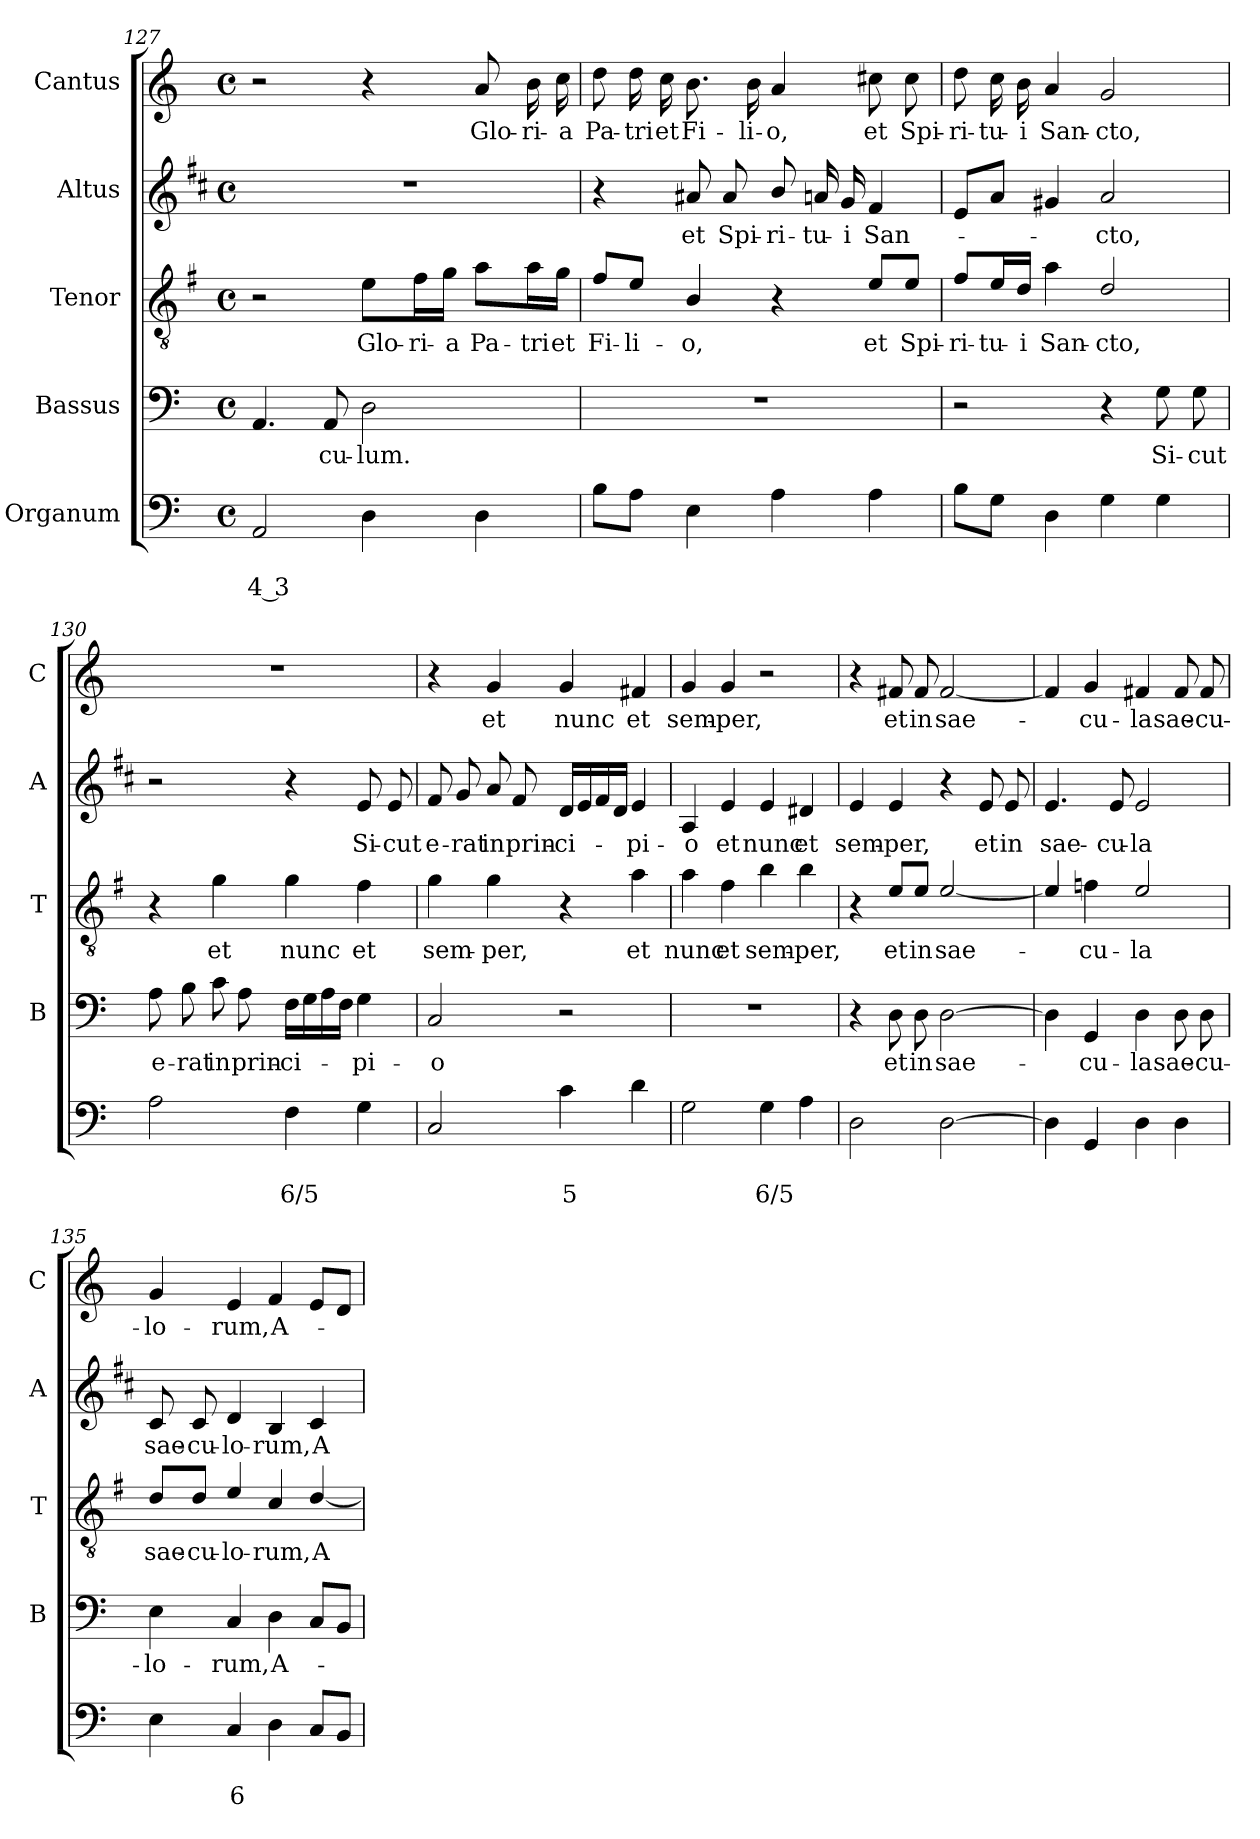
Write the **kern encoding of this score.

**kern	**text	**text	**kern	**text	**kern	**text	**kern	**text	**kern	**text
*part5	*part5	*part5	*part4	*part4	*part3	*part3	*part2	*part2	*part1	*part1
*staff5	*staff5	*staff5	*staff4	*staff4	*staff3	*staff3	*staff2	*staff2	*staff1	*staff1
*I"Organum	*	*	*I"Bassus	*	*I"Tenor	*	*I"Altus	*	*I"Cantus	*
*	*	*	*I'B	*	*I'T	*	*I'A	*	*I'C	*
!!LO:PB:g=z
*clefF4	*	*	*clefF4	*	*clefGv2	*	*clefG2	*	*clefG2	*
*	*	*	*	*	*ITrd4c7	*	*ITrd1c2	*	*	*
*k[]	*	*	*k[]	*	*k[]	*	*k[]	*	*k[]	*
*C:	*	*	*C:	*	*C:	*	*C:	*	*C:	*
*M4/4	*	*	*M4/4	*	*M4/4	*	*M4/4	*	*M4/4	*
*met(c)	*	*	*met(c)	*	*met(c)	*	*met(c)	*	*met(c)	*
=127	=127	=127	=127	=127	=127	=127	=127	=127	=127	=127
!	!	!LO:LY:b	!	!	!	!	!	!	!	!
2AA/	.	4 3	4.AA/	.	2r	.	1r	.	2r	.
!	!	!	!	!LO:LY:b	!	!	!	!	!	!
.	.	.	8AA/	-cu-	.	.	.	.	.	.
!	!	!	!	!LO:LY:b	!	!LO:LY:b	!	!	!	!
4D\	.	.	2D\	-lum.	8A\L	Glo-	.	.	4r	.
!	!	!	!	!	!	!LO:LY:b	!	!	!	!
.	.	.	.	.	16B\L	-ri-	.	.	.	.
!	!	!	!	!	!	!LO:LY:b	!	!	!	!
.	.	.	.	.	16c\JJ	-a	.	.	.	.
!	!	!	!	!	!	!LO:LY:b	!	!	!	!LO:LY:b
4D\	.	.	.	.	8d\L	Pa-	.	.	8a/	Glo-
!	!	!	!	!	!	!LO:LY:b	!	!	!	!LO:LY:b
.	.	.	.	.	16d\L	-tri	.	.	16b\	-ri-
!	!	!	!	!	!	!LO:LY:b	!	!	!	!LO:LY:b
.	.	.	.	.	16c\JJ	et	.	.	16cc\	-a
=128	=128	=128	=128	=128	=128	=128	=128	=128	=128	=128
!	!	!	!	!	!	!LO:LY:b	!	!	!	!LO:LY:b
8B\L	.	.	1r	.	8B/L	Fi-	4r	.	8dd\	Pa-
!	!	!	!	!	!	!LO:LY:b	!	!	!	!LO:LY:b
8A\J	.	.	.	.	8A/J	-li-	.	.	16dd\	-tri
!	!	!	!	!	!	!	!	!	!	!LO:LY:b
.	.	.	.	.	.	.	.	.	16cc\	et
!	!	!	!	!	!	!LO:LY:b	!	!LO:LY:b	!	!LO:LY:b
4E\	.	.	.	.	4E/	-o,	8g#X/	et	8.b\	Fi-
!	!	!	!	!	!	!	!	!LO:LY:b	!	!
.	.	.	.	.	.	.	8g#/	Spi-	.	.
!	!	!	!	!	!	!	!	!	!	!LO:LY:b
.	.	.	.	.	.	.	.	.	16b\	-li-
!	!	!	!	!	!	!	!	!LO:LY:b	!	!LO:LY:b
4A\	.	.	.	.	4r	.	8a/	-ri-	4a/	-o,
!	!	!	!	!	!	!	!	!LO:LY:b	!	!
.	.	.	.	.	.	.	16gn/	-tu-	.	.
!	!	!	!	!	!	!	!	!LO:LY:b	!	!
.	.	.	.	.	.	.	16f/	-i	.	.
!	!	!	!	!	!	!LO:LY:b	!	!LO:LY:b	!	!LO:LY:b
4A\	.	.	.	.	8A/L	et	4e/	San-	8cc#X\	et
!	!	!	!	!	!	!LO:LY:b	!	!	!	!LO:LY:b
.	.	.	.	.	8A/J	Spi-	.	.	8cc#\	Spi-
=129	=129	=129	=129	=129	=129	=129	=129	=129	=129	=129
!	!	!	!	!	!	!LO:LY:b	!	!	!	!LO:LY:b
8B\L	.	.	2r	.	8B/L	-ri-	8d/L	.	8dd\	-ri-
!	!	!	!	!	!	!LO:LY:b	!	!	!	!LO:LY:b
8G\J	.	.	.	.	16A/L	-tu-	8g/J	.	16cc\	-tu-
!	!	!	!	!	!	!LO:LY:b	!	!	!	!LO:LY:b
.	.	.	.	.	16G/JJ	-i	.	.	16b\	-i
!	!	!	!	!	!	!LO:LY:b	!	!	!	!LO:LY:b
4D\	.	.	.	.	4d\	San-	4f#X/	.	4a/	San-
!	!	!	!	!	!	!LO:LY:b	!	!LO:LY:b	!	!LO:LY:b
4G\	.	.	4r	.	2G/	-cto,	2g/	-cto,	2g/	-cto,
!	!	!	!	!LO:LY:b	!	!	!	!	!	!
4G\	.	.	8G\	Si-	.	.	.	.	.	.
!	!	!	!	!LO:LY:b	!	!	!	!	!	!
.	.	.	8G\	-cut	.	.	.	.	.	.
=130	=130	=130	=130	=130	=130	=130	=130	=130	=130	=130
!	!	!	!	!LO:LY:b	!	!	!	!	!	!
2A\	.	.	8A\	e-	4r	.	2r	.	1r	.
!	!	!	!	!LO:LY:b	!	!	!	!	!	!
.	.	.	8B\	-rat	.	.	.	.	.	.
!	!	!	!	!LO:LY:b	!	!LO:LY:b	!	!	!	!
.	.	.	8c\	in	4c\	et	.	.	.	.
!	!	!	!	!LO:LY:b	!	!	!	!	!	!
.	.	.	8A\	prin-	.	.	.	.	.	.
!	!	!LO:LY:b	!	!LO:LY:b	!	!LO:LY:b	!	!	!	!
4F\	.	6/5	16F\LL	-ci-	4c\	nunc	4r	.	.	.
.	.	.	16G\	.	.	.	.	.	.	.
.	.	.	16A\	.	.	.	.	.	.	.
.	.	.	16F\JJ	.	.	.	.	.	.	.
!	!	!	!	!LO:LY:b	!	!LO:LY:b	!	!LO:LY:b	!	!
4G\	.	.	4G\	-pi-	4B\	et	8d/	Si-	.	.
!	!	!	!	!	!	!	!	!LO:LY:b	!	!
.	.	.	.	.	.	.	8d/	-cut	.	.
!!LO:LB:g=z
=131	=131	=131	=131	=131	=131	=131	=131	=131	=131	=131
!	!	!	!	!LO:LY:b	!	!LO:LY:b	!	!LO:LY:b	!	!
2C/	.	.	2C/	-o	4c\	sem-	8e/	e-	4r	.
!	!	!	!	!	!	!	!	!LO:LY:b	!	!
.	.	.	.	.	.	.	8f/	-rat	.	.
!	!	!	!	!	!	!LO:LY:b	!	!LO:LY:b	!	!LO:LY:b
.	.	.	.	.	4c\	-per,	8g/	in	4g/	et
!	!	!	!	!	!	!	!	!LO:LY:b	!	!
.	.	.	.	.	.	.	8e/	prin-	.	.
!	!	!LO:LY:b	!	!	!	!	!	!LO:LY:b	!	!LO:LY:b
4c\	.	5	2r	.	4r	.	16c/LL	-ci-	4g/	nunc
.	.	.	.	.	.	.	16d/	.	.	.
.	.	.	.	.	.	.	16e/	.	.	.
.	.	.	.	.	.	.	16c/JJ	.	.	.
!	!	!	!	!	!	!LO:LY:b	!	!LO:LY:b	!	!LO:LY:b
4d\	.	.	.	.	4d\	et	4d/	-pi-	4f#X/	et
=132	=132	=132	=132	=132	=132	=132	=132	=132	=132	=132
!	!	!	!	!	!	!LO:LY:b	!	!LO:LY:b	!	!LO:LY:b
2G\	.	.	1r	.	4d\	nunc	4G/	-o	4g/	sem-
!	!	!	!	!	!	!LO:LY:b	!	!LO:LY:b	!	!LO:LY:b
.	.	.	.	.	4B\	et	4d/	et	4g/	-per,
!	!	!LO:LY:b	!	!	!	!LO:LY:b	!	!LO:LY:b	!	!
4G\	.	6/5	.	.	4e\	sem-	4d/	nunc	2r	.
!	!	!	!	!	!	!LO:LY:b	!	!LO:LY:b	!	!
4A\	.	.	.	.	4e\	-per,	4c#X/	et	.	.
=133	=133	=133	=133	=133	=133	=133	=133	=133	=133	=133
!	!	!	!	!	!	!	!	!LO:LY:b	!	!
2D\	.	.	4r	.	4r	.	4d/	sem-	4r	.
!	!	!	!	!LO:LY:b	!	!LO:LY:b	!	!LO:LY:b	!	!LO:LY:b
.	.	.	8D\	et	8A/L	et	4d/	-per,	8f#X/	et
!	!	!	!	!LO:LY:b	!	!LO:LY:b	!	!	!	!LO:LY:b
.	.	.	8D\	in	8A/J	in	.	.	8f#/	in
!	!	!	!	!LO:LY:b	!	!LO:LY:b	!	!	!	!LO:LY:b
[2D\	.	.	[2D\	sae-	[2A/	sae-	4r	.	[2f#/	sae-
!	!	!	!	!	!	!	!	!LO:LY:b	!	!
.	.	.	.	.	.	.	8d/	et	.	.
!	!	!	!	!	!	!	!	!LO:LY:b	!	!
.	.	.	.	.	.	.	8d/	in	.	.
=134	=134	=134	=134	=134	=134	=134	=134	=134	=134	=134
!	!	!	!	!	!	!	!	!LO:LY:b	!	!
4D\]	.	.	4D\]	.	4A/]	.	4.d/	sae-	4f#/]	.
!	!	!	!	!LO:LY:b	!	!LO:LY:b	!	!	!	!LO:LY:b
4GG/	.	.	4GG/	-cu-	4B-X\	-cu-	.	.	4g/	-cu-
!	!	!	!	!	!	!	!	!LO:LY:b	!	!
.	.	.	.	.	.	.	8d/	-cu-	.	.
!	!	!	!	!LO:LY:b	!	!LO:LY:b	!	!LO:LY:b	!	!LO:LY:b
4D\	.	.	4D\	-la	2A/	-la	2d/	-la	4f#X/	-la
!	!	!	!	!LO:LY:b	!	!	!	!	!	!LO:LY:b
4D\	.	.	8D\	sae-	.	.	.	.	8f#/	sae-
!	!	!	!	!LO:LY:b	!	!	!	!	!	!LO:LY:b
.	.	.	8D\	-cu-	.	.	.	.	8f#/	-cu-
=135	=135	=135	=135	=135	=135	=135	=135	=135	=135	=135
!	!	!	!	!LO:LY:b	!	!LO:LY:b	!	!LO:LY:b	!	!LO:LY:b
4E\	.	.	4E\	-lo-	8G/L	sae-	8B/	sae-	4g/	-lo-
!	!	!	!	!	!	!LO:LY:b	!	!LO:LY:b	!	!
.	.	.	.	.	8G/J	-cu-	8B/	-cu-	.	.
!	!	!LO:LY:b	!	!LO:LY:b	!	!LO:LY:b	!	!LO:LY:b	!	!LO:LY:b
4C/	.	6	4C/	-rum,	4A/	-lo-	4c/	-lo-	4e/	-rum,
!	!	!	!	!LO:LY:b	!	!LO:LY:b	!	!LO:LY:b	!	!LO:LY:b
4D\	.	.	4D\	A-	4F/	-rum,	4A/	-rum,	4f/	A-
!	!	!	!	!	!	!LO:LY:b	!	!LO:LY:b	!	!
8C/L	.	.	8C/L	.	[4G/	A-	4B/	A-	8e/L	.
8BB/J	.	.	8BB/J	.	.	.	.	.	8d/J	.
=	=	=	=	=	=	=	=	=	=	=
*-	*-	*-	*-	*-	*-	*-	*-	*-	*-	*-
